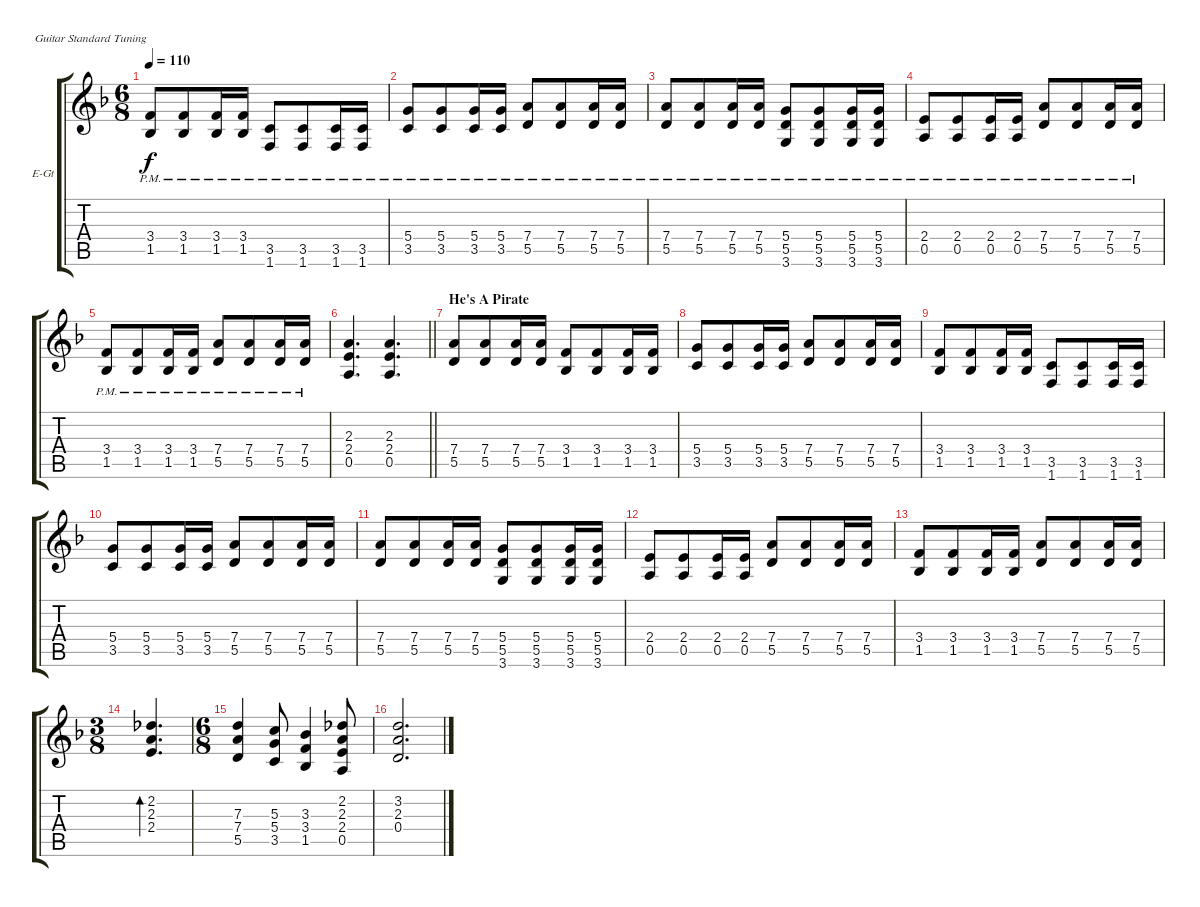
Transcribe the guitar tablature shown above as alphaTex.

\bracketExtendMode groupsimilarinstruments
\firstSystemTrackNameOrientation horizontal
\otherSystemsTrackNameOrientation horizontal
\track ("Rythm" "E-Gt") {instrument distortionguitar}
\staff {score tabs}
\tuning (E4 B3 G3 D3 A2 E2)
\ts (6 8)
\tempo 110
\clef g2
\ks f
(3.4{pm} 1.5{pm}).8{dy f} (3.4{pm} 1.5{pm}).8 (3.4{pm} 1.5{pm}).16 (3.4{pm} 1.5{pm}).16 (3.5{pm} 1.6{pm}).8 (3.5{pm} 1.6{pm}).8 (3.5{pm} 1.6{pm}).16 (3.5{pm} 1.6{pm}).16 |
(5.4{pm} 3.5{pm}).8 (5.4{pm} 3.5{pm}).8 (5.4{pm} 3.5{pm}).16 (5.4{pm} 3.5{pm}).16 (7.4{pm} 5.5{pm}).8 (7.4{pm} 5.5{pm}).8 (7.4{pm} 5.5{pm}).16 (7.4{pm} 5.5{pm}).16 |
(7.4{pm} 5.5{pm}).8 (7.4{pm} 5.5{pm}).8 (7.4{pm} 5.5{pm}).16 (7.4{pm} 5.5{pm}).16 (5.4{pm} 5.5{pm} 3.6{pm}).8 (5.4{pm} 5.5{pm} 3.6{pm}).8 (5.4{pm} 5.5{pm} 3.6{pm}).16 (5.4{pm} 5.5{pm} 3.6{pm}).16 |
(2.4{pm} 0.5{pm}).8 (2.4{pm} 0.5{pm}).8 (2.4{pm} 0.5{pm}).16 (2.4{pm} 0.5{pm}).16 (7.4{pm} 5.5{pm}).8 (7.4{pm} 5.5{pm}).8 (7.4{pm} 5.5{pm}).16 (7.4{pm} 5.5{pm}).16 |
(3.4{pm} 1.5{pm}).8 (3.4{pm} 1.5{pm}).8 (3.4{pm} 1.5{pm}).16 (3.4{pm} 1.5{pm}).16 (7.4{pm} 5.5{pm}).8 (7.4{pm} 5.5{pm}).8 (7.4{pm} 5.5{pm}).16 (7.4{pm} 5.5{pm}).16 |
\barLineRight lightlight
(2.3 2.4 0.5).4{d} (2.3 2.4 0.5).4{d} |
\section ("" "He's A Pirate")
(7.4 5.5).8 (7.4 5.5).8 (7.4 5.5).16 (7.4 5.5).16 (3.4 1.5).8 (3.4 1.5).8 (3.4 1.5).16 (3.4 1.5).16 |
(5.4 3.5).8 (5.4 3.5).8 (5.4 3.5).16 (5.4 3.5).16 (7.4 5.5).8 (7.4 5.5).8 (7.4 5.5).16 (7.4 5.5).16 |
(3.4 1.5).8 (3.4 1.5).8 (3.4 1.5).16 (3.4 1.5).16 (3.5 1.6).8 (3.5 1.6).8 (3.5 1.6).16 (3.5 1.6).16 |
(5.4 3.5).8 (5.4 3.5).8 (5.4 3.5).16 (5.4 3.5).16 (7.4 5.5).8 (7.4 5.5).8 (7.4 5.5).16 (7.4 5.5).16 |
(7.4 5.5).8 (7.4 5.5).8 (7.4 5.5).16 (7.4 5.5).16 (5.4 5.5 3.6).8 (5.4 5.5 3.6).8 (5.4 5.5 3.6).16 (5.4 5.5 3.6).16 |
(2.4 0.5).8 (2.4 0.5).8 (2.4 0.5).16 (2.4 0.5).16 (7.4 5.5).8 (7.4 5.5).8 (7.4 5.5).16 (7.4 5.5).16 |
(3.4 1.5).8 (3.4 1.5).8 (3.4 1.5).16 (3.4 1.5).16 (7.4 5.5).8 (7.4 5.5).8 (7.4 5.5).16 (7.4 5.5).16 |
\ts (3 8)
(2.2 2.3 2.4).4{d bd 60} |
\ts (6 8)
(7.3 7.4 5.5).4 (5.3 5.4 3.5).8 (3.3 3.4 1.5).4 (2.2 2.3 2.4 0.5).8 |
(3.2 2.3 0.4).2{d}
